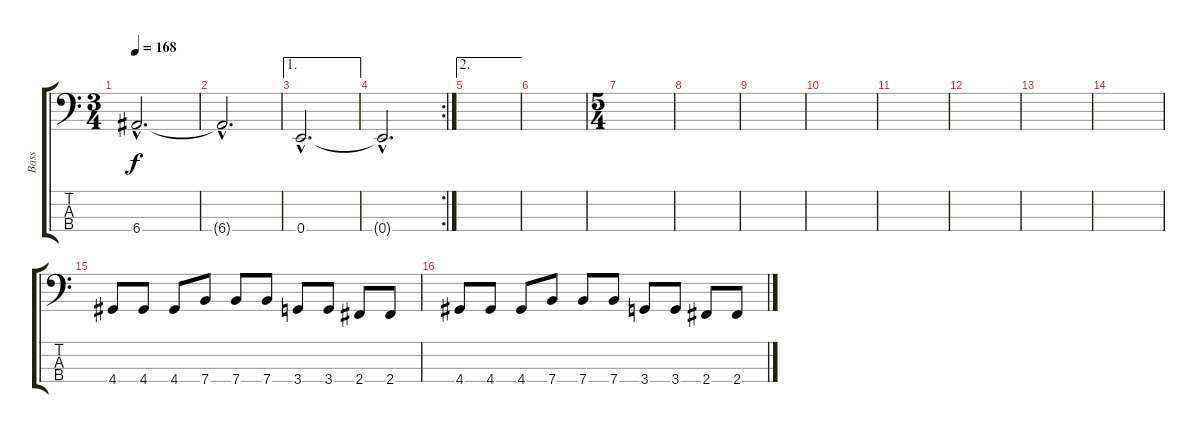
\track ("Bass" "Bass") {instrument electricbassfinger}
\staff {score tabs}
\tuning (G2 D2 A1 E1) {hide}
\ts (3 4)
\tempo 168
\clef f4
\ks c
6.4{hac}.2{d dy f} |
6.4{hac t}.2{d} |
\ae 1
0.4{hac}.2{d} |
\rc 2
0.4{hac t}.2{d} |
\ae 2
|
|
\ts (5 4)
|
|
|
|
|
|
|
|
4.4.8 4.4.8 4.4.8 7.4.8 7.4.8 7.4.8 3.4.8 3.4.8 2.4.8 2.4.8 |
4.4.8 4.4.8 4.4.8 7.4.8 7.4.8 7.4.8 3.4.8 3.4.8 2.4.8 2.4.8
